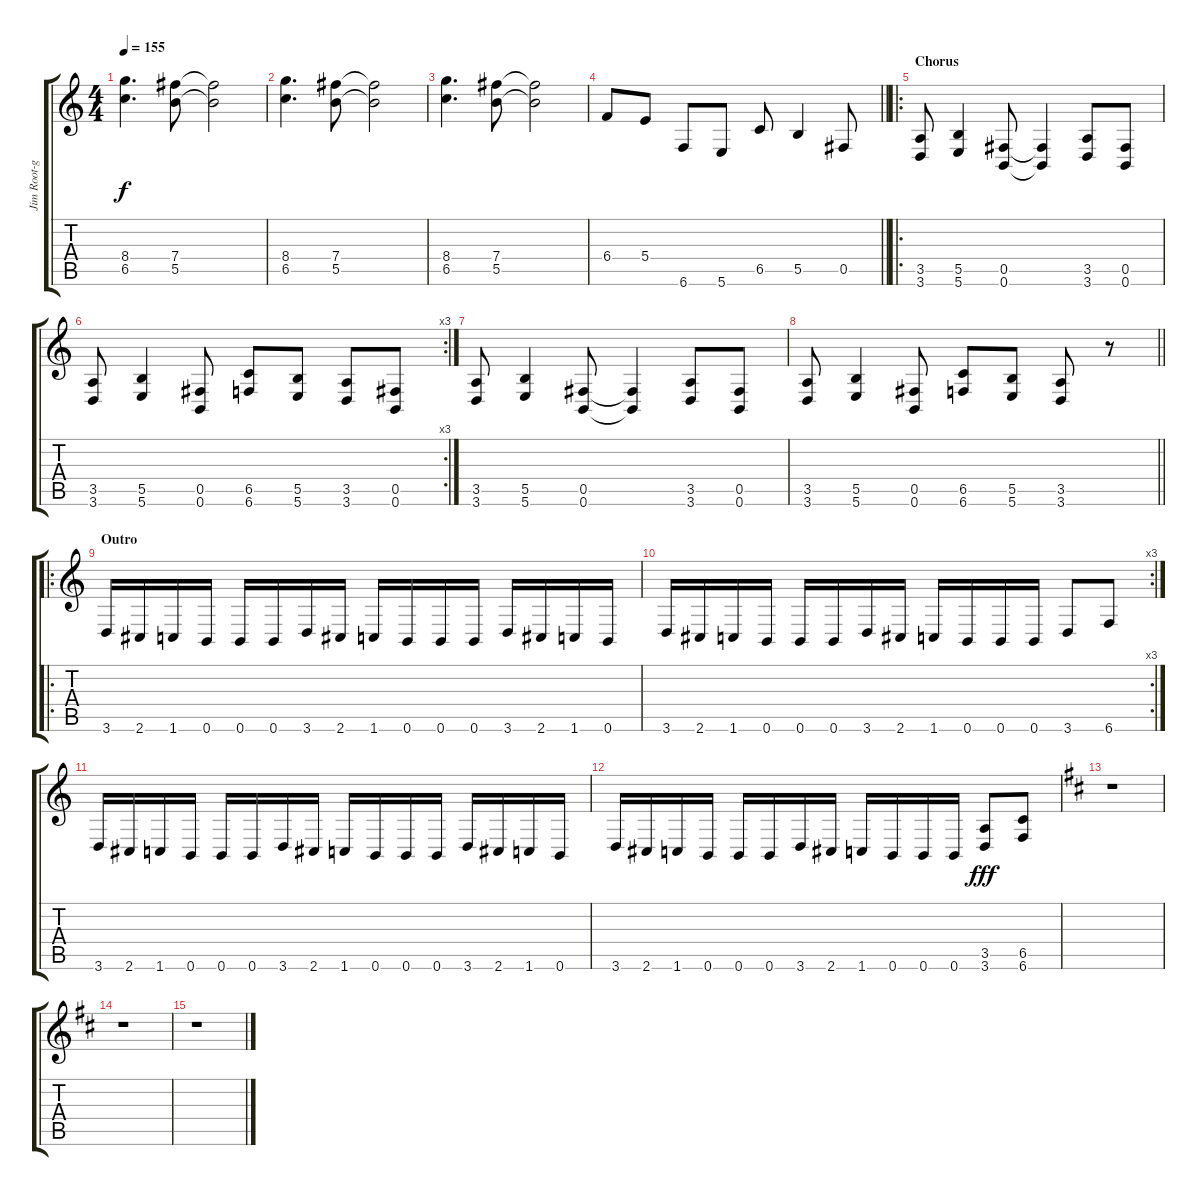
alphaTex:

\track ("Jim Root-guitar tab" "Jim Root-g") {instrument distortionguitar}
\staff {score tabs}
\tuning (Db4 A3 E3 B2 Gb2 B1) {hide}
\ts (4 4)
\tempo 155
\clef g2
\ks c
(8.4 6.5).4{d ot 8vb dy f} (7.4 5.5).8{ot 8vb} (7.4{t} 5.5{t}).2{ot 8vb} |
(8.4 6.5).4{d ot 8vb} (7.4 5.5).8{ot 8vb} (7.4{t} 5.5{t}).2{ot 8vb} |
(8.4 6.5).4{d ot 8vb} (7.4 5.5).8{ot 8vb} (7.4{t} 5.5{t}).2{ot 8vb} |
\barLineRight lightlight
6.4.8 5.4.8 6.6.8 5.6.8 6.5.8 5.5.4 0.5.8 |
\ro
\section ("" "Chorus")
(3.5 3.6).8 (5.5 5.6).4 (0.5 0.6).8 (0.5{t} 0.6{t}).4 (3.5 3.6).8 (0.5 0.6).8 |
\rc 3
(3.5 3.6).8 (5.5 5.6).4 (0.5 0.6).8 (6.5 6.6).8 (5.5 5.6).8 (3.5 3.6).8 (0.5 0.6).8 |
(3.5 3.6).8 (5.5 5.6).4 (0.5 0.6).8 (0.5{t} 0.6{t}).4 (3.5 3.6).8 (0.5 0.6).8 |
\barLineRight lightlight
(3.5 3.6).8 (5.5 5.6).4 (0.5 0.6).8 (6.5 6.6).8 (5.5 5.6).8 (3.5 3.6).8 r.8 |
\ro
\section ("" "Outro")
3.6.16 2.6.16 1.6.16 0.6.16 0.6.16 0.6.16 3.6.16 2.6.16 1.6.16 0.6.16 0.6.16 0.6.16 3.6.16 2.6.16 1.6.16 0.6.16 |
\rc 3
3.6.16 2.6.16 1.6.16 0.6.16 0.6.16 0.6.16 3.6.16 2.6.16 1.6.16 0.6.16 0.6.16 0.6.16 3.6.8 6.6.8 |
3.6.16 2.6.16 1.6.16 0.6.16 0.6.16 0.6.16 3.6.16 2.6.16 1.6.16 0.6.16 0.6.16 0.6.16 3.6.16 2.6.16 1.6.16 0.6.16 |
3.6.16 2.6.16 1.6.16 0.6.16 0.6.16 0.6.16 3.6.16 2.6.16 1.6.16 0.6.16 0.6.16 0.6.16 (3.5 3.6).8{dy fff} (6.5 6.6).8 |
\ks d
r.1 |
r.1 |
r.1
